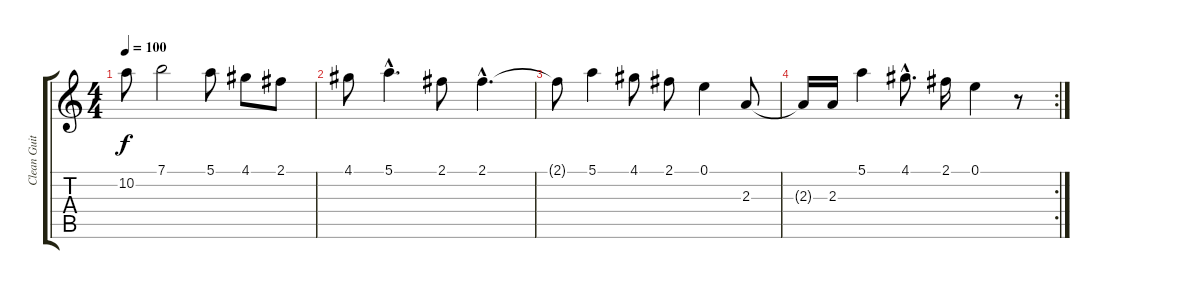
\track ("Clean Guitar" "Clean Guit") {instrument electricguitarclean}
\staff {score tabs}
\tuning (E4 B3 G3 D3 A2 E2) {hide}
\ts (4 4)
\tempo 100
\clef g2
\ks c
10.2{t}.8{dy f} 7.1.2 5.1.8 4.1.8 2.1.8 |
4.1.8 5.1{hac}.4{d} 2.1.8 2.1{hac}.4{d} |
2.1{t}.8 5.1.4 4.1.8 2.1.8 0.1.4 2.3.8 |
\rc 2
2.3{t}.16 2.3.16 5.1.4 4.1{hac}.8{d} 2.1.16 0.1.4 r.8
